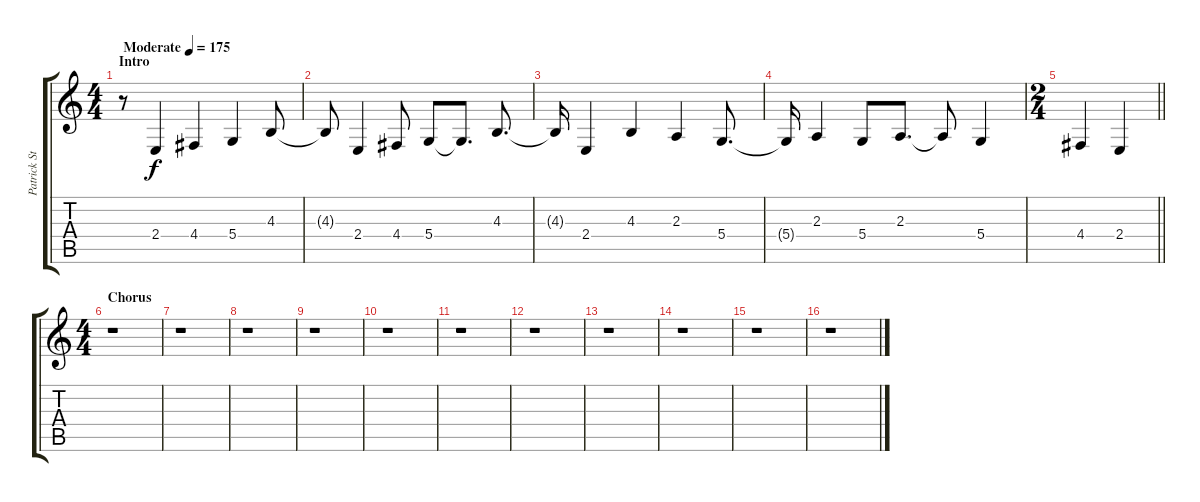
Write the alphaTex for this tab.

\track ("Patrick Stumph (Backing Vocals and Harmo" "Patrick St") {instrument oboe}
\staff {score tabs}
\tuning (E4 B3 G3 D3 A2 E2) {hide}
\ts (4 4)
\section ("" "Intro")
\tempo (175 "Moderate")
\clef g2
\ks c
r.8{dy f instrument oboe} 2.4.4 4.4.4 5.4.4 4.3.8 |
4.3{t}.8 2.4.4 4.4.8 5.4.8 5.4{t}.8{d} 4.3.8{d} |
4.3{t}.16 2.4.4 4.3.4 2.3.4 5.4.8{d} |
5.4{t}.16 2.3.4 5.4.8 2.3.8{d} 2.3{t}.8 5.4.4 |
\ts (2 4)
\barLineRight lightlight
4.4.4 2.4.4 |
\ts (4 4)
\section ("" "Chorus")
r.1 |
r.1 |
r.1 |
r.1 |
r.1 |
r.1 |
r.1 |
r.1 |
r.1 |
r.1 |
r.1
